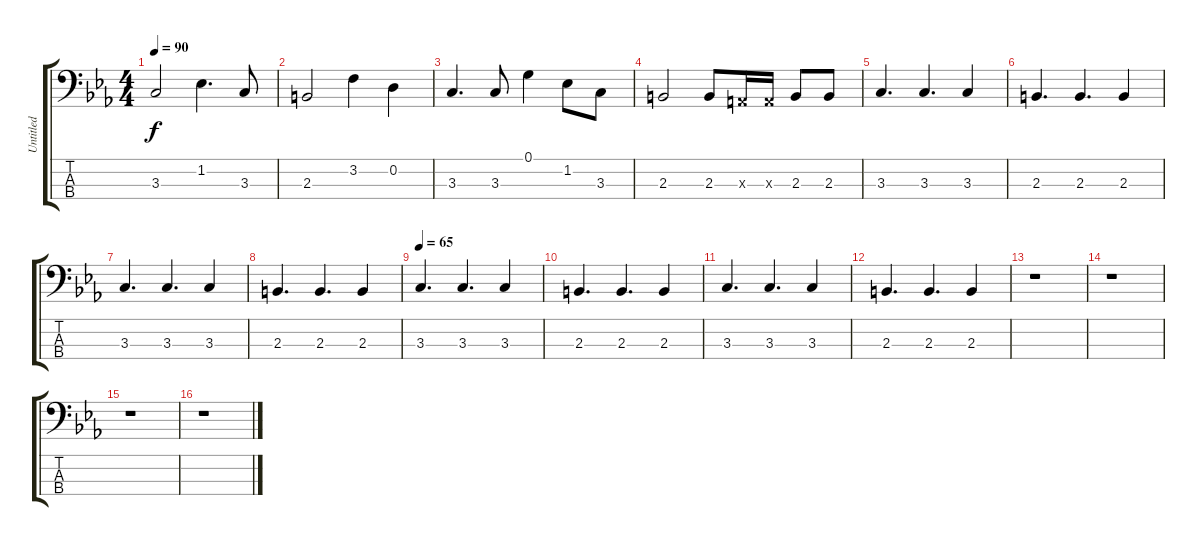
\track ("Untitled" "Untitled") {instrument electricbassfinger}
\staff {score tabs}
\tuning (G2 D2 A1 E1) {hide}
\ts (4 4)
\tempo 90
\clef f4
\ks eb
3.3.2{dy f} 1.2.4{d} 3.3.8 |
2.3.2 3.2.4 0.2.4 |
3.3.4{d} 3.3.8 0.1.4 1.2.8 3.3.8 |
2.3.2 2.3.8 0.3{x}.16 0.3{x}.16 2.3.8 2.3.8 |
3.3.4{d} 3.3.4{d} 3.3.4 |
2.3.4{d} 2.3.4{d} 2.3.4 |
3.3.4{d} 3.3.4{d} 3.3.4 |
2.3.4{d} 2.3.4{d} 2.3.4 |
\tempo 65
3.3.4{d} 3.3.4{d} 3.3.4 |
2.3.4{d} 2.3.4{d} 2.3.4 |
3.3.4{d} 3.3.4{d} 3.3.4 |
2.3.4{d} 2.3.4{d} 2.3.4 |
r.1 |
r.1 |
r.1 |
r.1
